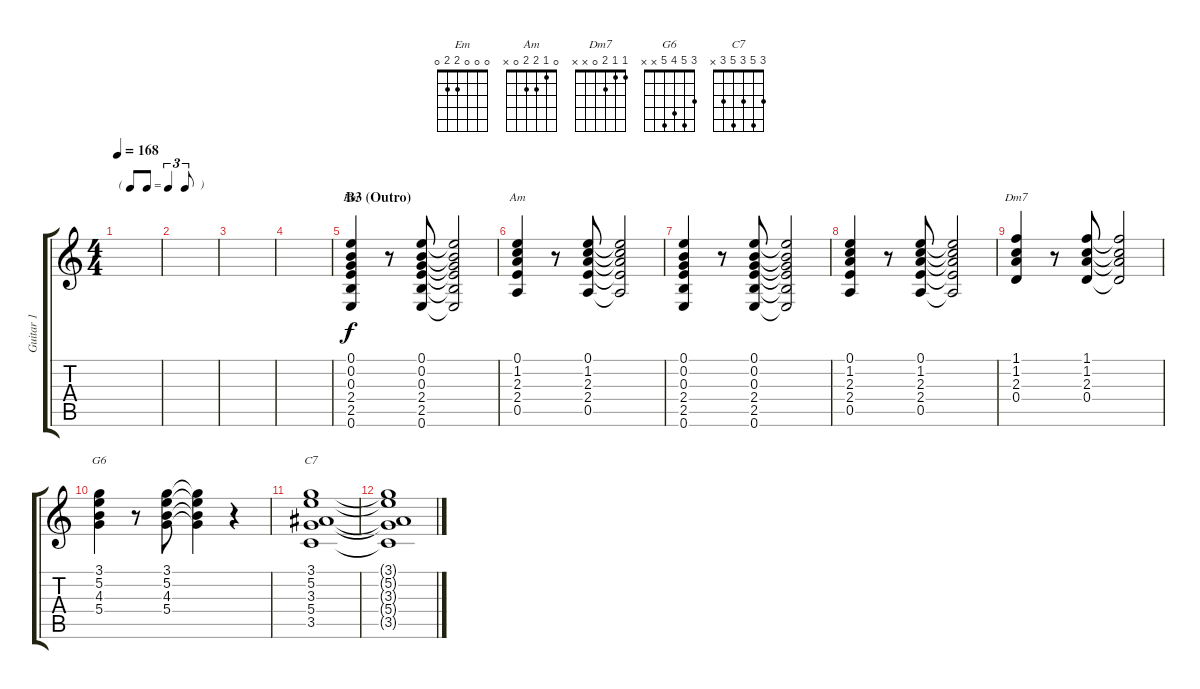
\track ("Guitar 1" "Guitar 1") {instrument electricguitarjazz}
\staff {score tabs}
\tuning (E4 B3 G3 D3 A2 E2) {hide}
\chord ("Em" 0 0 0 2 2 0)
\chord ("Am" 0 1 2 2 0 x)
\chord ("Dm7" 1 1 2 0 x x)
\chord ("G6" 3 5 4 5 x x)
\chord ("C7" 3 5 3 5 3 x)
\ts (4 4)
\tf triplet8th
\tempo 168
\clef g2
\ks c
|
|
|
\section ("" "")
|
\section ("" "B3 (Outro)")
(0.1 0.2 0.3 2.4 2.5 0.6).4{ch "Em"} r.8 (0.1 0.2 0.3 2.4 2.5 0.6).8 (0.1{t} 0.2{t} 0.3{t} 2.4{t} 2.5{t} 0.6{t}).2 |
(0.1 1.2 2.3 2.4 0.5).4{ch "Am"} r.8 (0.1 1.2 2.3 2.4 0.5).8 (0.1{t} 1.2{t} 2.3{t} 2.4{t} 0.5{t}).2 |
(0.1 0.2 0.3 2.4 2.5 0.6).4 r.8 (0.1 0.2 0.3 2.4 2.5 0.6).8 (0.1{t} 0.2{t} 0.3{t} 2.4{t} 2.5{t} 0.6{t}).2 |
(0.1 1.2 2.3 2.4 0.5).4 r.8 (0.1 1.2 2.3 2.4 0.5).8 (0.1{t} 1.2{t} 2.3{t} 2.4{t} 0.5{t}).2 |
(1.1 1.2 2.3 0.4).4{ch "Dm7"} r.8 (1.1 1.2 2.3 0.4).8 (1.1{t} 1.2{t} 2.3{t} 0.4{t}).2 |
(3.1 5.2 4.3 5.4).4{ch "G6"} r.8 (3.1 5.2 4.3 5.4).8 (3.1{t} 5.2{t} 4.3{t} 5.4{t}).4 r.4 |
(3.1 5.2 3.3 5.4 3.5).1{ch "C7"} |
(3.1{t} 5.2{t} 3.3{t} 5.4{t} 3.5{t}).1
